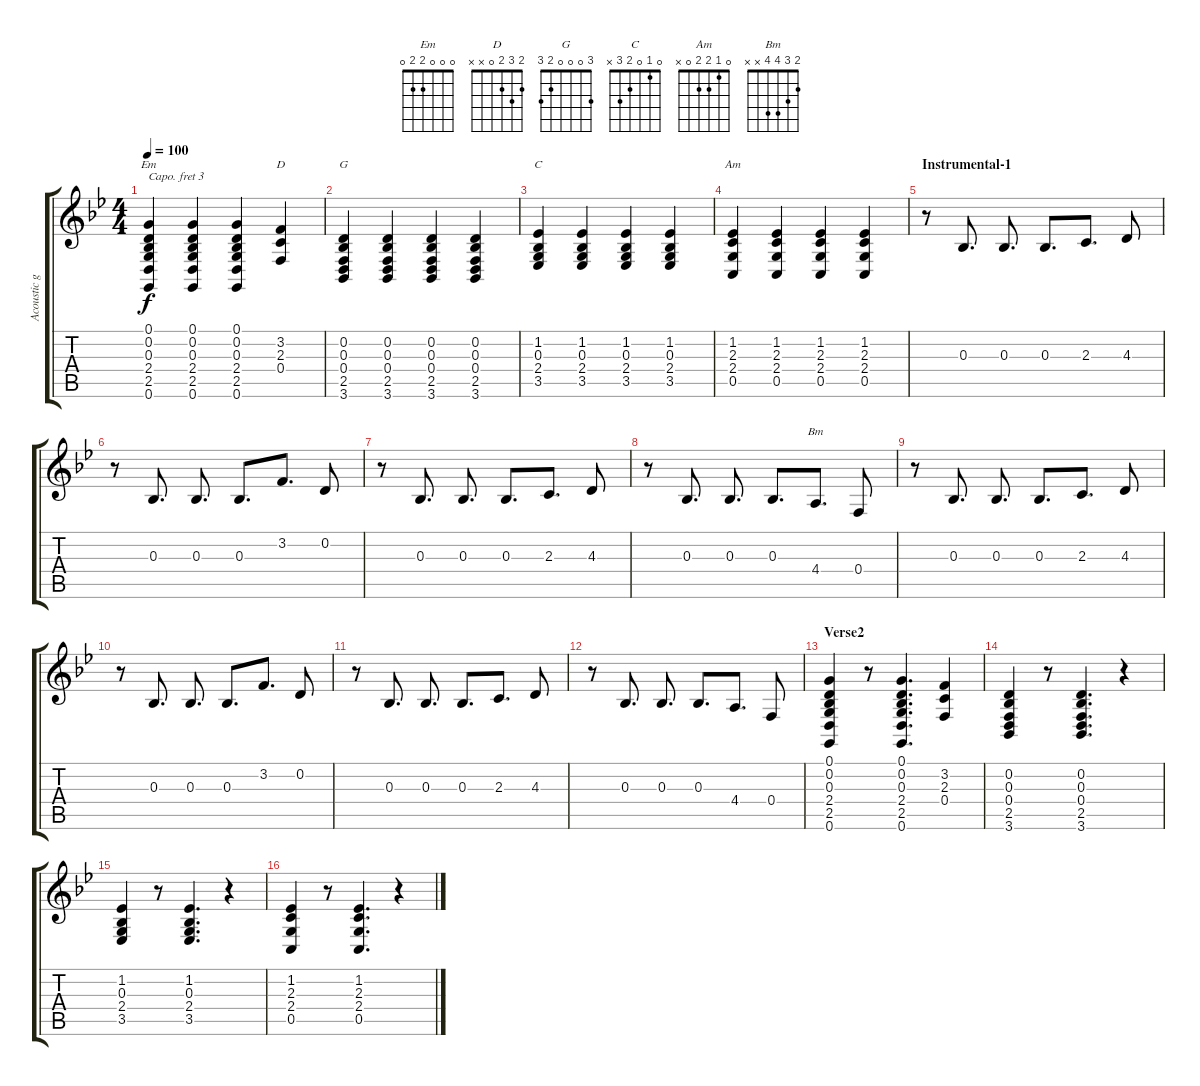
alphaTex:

\track ("Acoustic guitar" "Acoustic g") {instrument acousticgrandpiano}
\staff {score tabs}
\capo 3
\tuning (E4 B3 G3 D3 A2 E2) {hide}
\chord ("Em" 0 0 0 2 2 0)
\chord ("D" 2 3 2 0 x x)
\chord ("G" 3 0 0 0 2 3)
\chord ("C" 0 1 0 2 3 x)
\chord ("Am" 0 1 2 2 0 x)
\chord ("Bm" 2 3 4 4 x x)
\ts (4 4)
\tempo 100
\clef g2
\ks gminor
(0.1 0.2 0.3 2.4 2.5 0.6).4{ch "Em" dy f} (0.1 0.2 0.3 2.4 2.5 0.6).4 (0.1 0.2 0.3 2.4 2.5 0.6).4 (3.2 2.3 0.4).4{ch "D"} |
(0.2 0.3 0.4 2.5 3.6).4{ch "G"} (0.2 0.3 0.4 2.5 3.6).4 (0.2 0.3 0.4 2.5 3.6).4 (0.2 0.3 0.4 2.5 3.6).4 |
(1.2 0.3 2.4 3.5).4{ch "C"} (1.2 0.3 2.4 3.5).4 (1.2 0.3 2.4 3.5).4 (1.2 0.3 2.4 3.5).4 |
(1.2 2.3 2.4 0.5).4{ch "Am"} (1.2 2.3 2.4 0.5).4 (1.2 2.3 2.4 0.5).4 (1.2 2.3 2.4 0.5).4 |
\section ("" "Instrumental-1")
r.8 0.3.8{d} 0.3.8{d} 0.3.8{d} 2.3.8{d} 4.3.8 |
r.8 0.3.8{d} 0.3.8{d} 0.3.8{d} 3.2.8{d} 0.2.8 |
r.8 0.3.8{d} 0.3.8{d} 0.3.8{d} 2.3.8{d} 4.3.8 |
r.8 0.3.8{d} 0.3.8{d} 0.3.8{d} 4.4.8{d ch "Bm"} 0.4.8 |
r.8 0.3.8{d} 0.3.8{d} 0.3.8{d} 2.3.8{d} 4.3.8 |
r.8 0.3.8{d} 0.3.8{d} 0.3.8{d} 3.2.8{d} 0.2.8 |
r.8 0.3.8{d} 0.3.8{d} 0.3.8{d} 2.3.8{d} 4.3.8 |
r.8 0.3.8{d} 0.3.8{d} 0.3.8{d} 4.4.8{d} 0.4.8 |
\section ("" "Verse2")
(0.1 0.2 0.3 2.4 2.5 0.6).4 r.8 (0.1 0.2 0.3 2.4 2.5 0.6).4{d} (3.2 2.3 0.4).4 |
(0.2 0.3 0.4 2.5 3.6).4 r.8 (0.2 0.3 0.4 2.5 3.6).4{d} r.4 |
(1.2 0.3 2.4 3.5).4 r.8 (1.2 0.3 2.4 3.5).4{d} r.4 |
(1.2 2.3 2.4 0.5).4 r.8 (1.2 2.3 2.4 0.5).4{d} r.4
